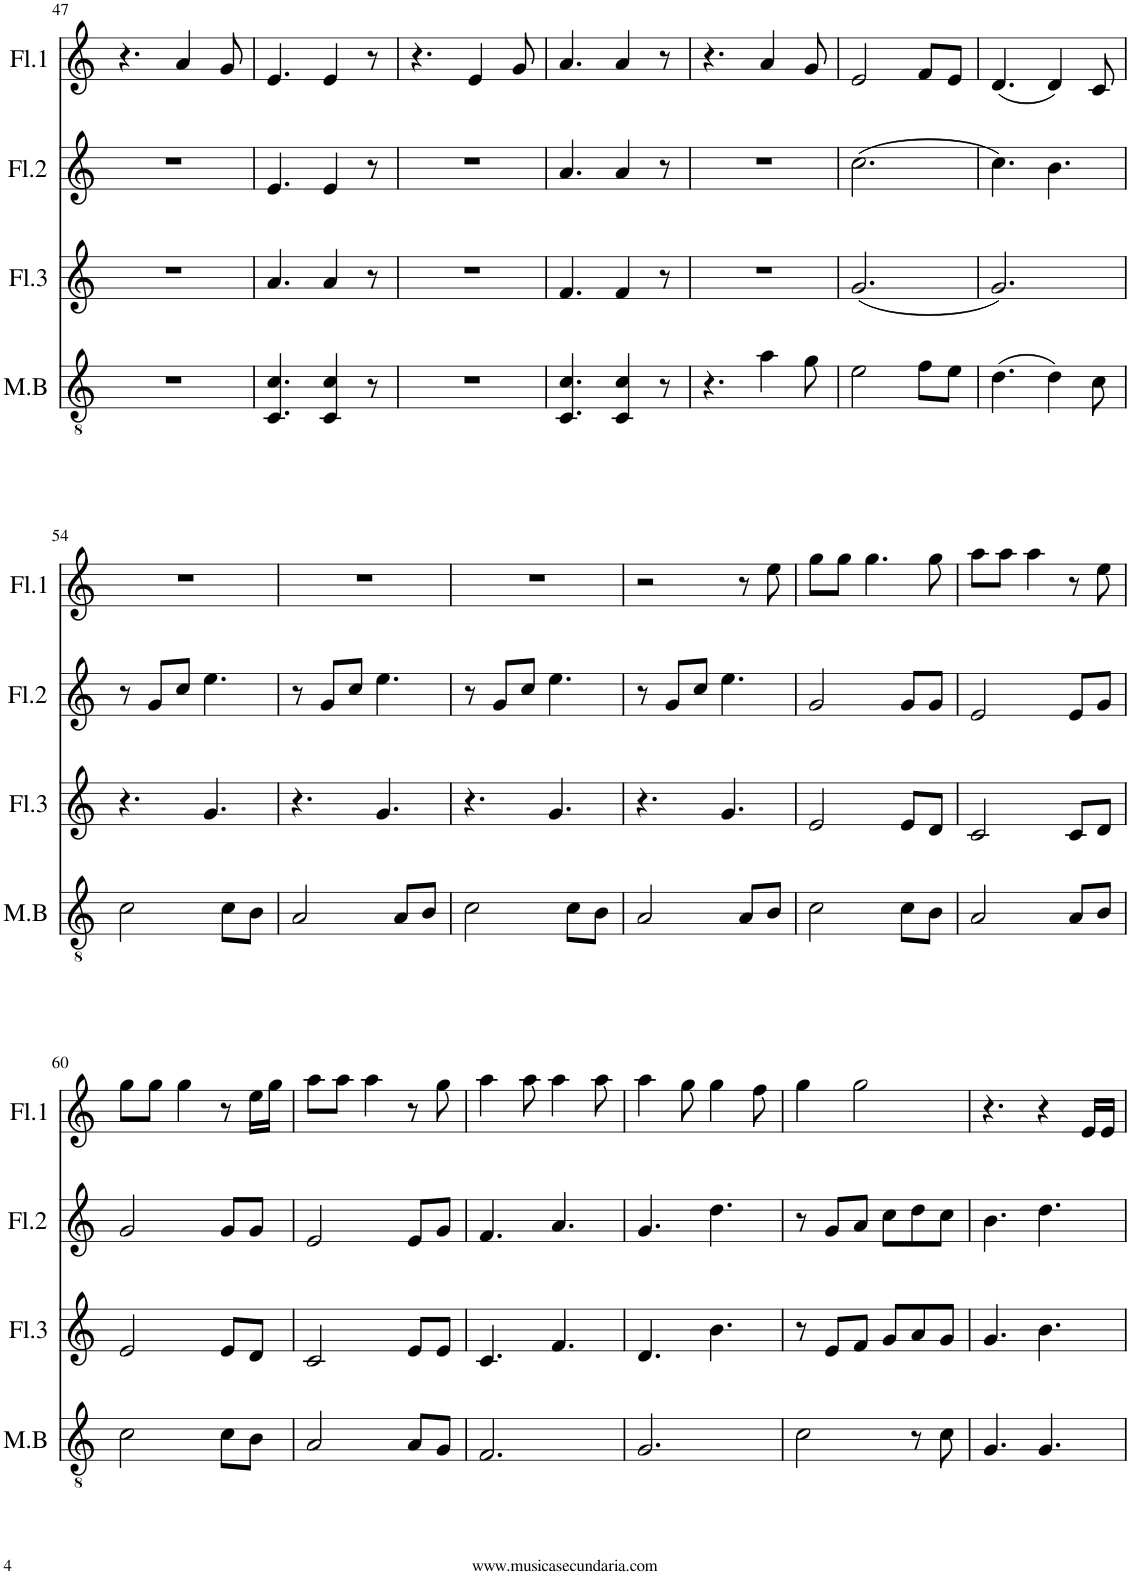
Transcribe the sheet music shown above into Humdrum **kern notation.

**kern	**kern	**kern	**kern
*part4	*part3	*part2	*part1
*staff4	*staff3	*staff2	*staff1
*I"Met.Bajo	*I"Flauta 3	*I"Flauta 2	*I"Flauta 1
*I'M.B	*I'Fl.3	*I'Fl.2	*I'Fl.1
!!LO:PB:g=z
*clefGv2	*clefG2	*clefG2	*clefG2
*k[]	*k[]	*k[]	*k[]
*M6/8	*M6/8	*M6/8	*M6/8
=47	=47	=47	=47
2.r	2.r	2.r	4.r
.	.	.	4a/
.	.	.	8g/
=48	=48	=48	=48
4.C/ 4.c/	4.a/	4.e/	4.e/
4C/ 4c/	4a/	4e/	4e/
8r	8r	8r	8r
=49	=49	=49	=49
2.r	2.r	2.r	4.r
.	.	.	4e/
.	.	.	8g/
=50	=50	=50	=50
4.C/ 4.c/	4.f/	4.a/	4.a/
4C/ 4c/	4f/	4a/	4a/
8r	8r	8r	8r
=51	=51	=51	=51
4.r	2.r	2.r	4.r
4a\	.	.	4a/
8g\	.	.	8g/
=52	=52	=52	=52
2e\	(2.g/	(2.cc\	2e/
8f\L	.	.	8f/L
8e\J	.	.	8e/J
=53	=53	=53	=53
(4.d\	2.g/)	4.cc\)	(4.d/
4d\)	.	4.b\	4d/)
8c\	.	.	8c/
!!LO:LB:g=z
=54	=54	=54	=54
2c\	4.r	8r	2.r
.	.	8g/L	.
.	.	8cc/J	.
.	4.g/	4.ee\	.
8c\L	.	.	.
8B\J	.	.	.
=55	=55	=55	=55
2A/	4.r	8r	2.r
.	.	8g/L	.
.	.	8cc/J	.
.	4.g/	4.ee\	.
8A/L	.	.	.
8B/J	.	.	.
=56	=56	=56	=56
2c\	4.r	8r	2.r
.	.	8g/L	.
.	.	8cc/J	.
.	4.g/	4.ee\	.
8c\L	.	.	.
8B\J	.	.	.
=57	=57	=57	=57
2A/	4.r	8r	2r
.	.	8g/L	.
.	.	8cc/J	.
.	4.g/	4.ee\	.
8A/L	.	.	8r
8B/J	.	.	8ee\
=58	=58	=58	=58
2c\	2e/	2g/	8gg\L
.	.	.	8gg\J
.	.	.	4.gg\
8c\L	8e/L	8g/L	.
8B\J	8d/J	8g/J	8gg\
=59	=59	=59	=59
2A/	2c/	2e/	8aa\L
.	.	.	8aa\J
.	.	.	4aa\
8A/L	8c/L	8e/L	8r
8B/J	8d/J	8g/J	8ee\
!!LO:LB:g=z
=60	=60	=60	=60
2c\	2e/	2g/	8gg\L
.	.	.	8gg\J
.	.	.	4gg\
8c\L	8e/L	8g/L	8r
8B\J	8d/J	8g/J	16ee\LL
.	.	.	16gg\JJ
=61	=61	=61	=61
2A/	2c/	2e/	8aa\L
.	.	.	8aa\J
.	.	.	4aa\
8A/L	8e/L	8e/L	8r
8G/J	8e/J	8g/J	8gg\
=62	=62	=62	=62
2.F/	4.c/	4.f/	4aa\
.	.	.	8aa\
.	4.f/	4.a/	4aa\
.	.	.	8aa\
=63	=63	=63	=63
2.G/	4.d/	4.g/	4aa\
.	.	.	8gg\
.	4.b\	4.dd\	4gg\
.	.	.	8ff\
=64	=64	=64	=64
2c\	8r	8r	4gg\
.	8e/L	8g/L	.
.	8f/J	8a/J	2gg\
.	8g/L	8cc\L	.
8r	8a/	8dd\	.
8c\	8g/J	8cc\J	.
=65	=65	=65	=65
4.G/	4.g/	4.b\	4.r
4.G/	4.b\	4.dd\	4r
.	.	.	16e/LL
.	.	.	16e/JJ
=	=	=	=
*-	*-	*-	*-
